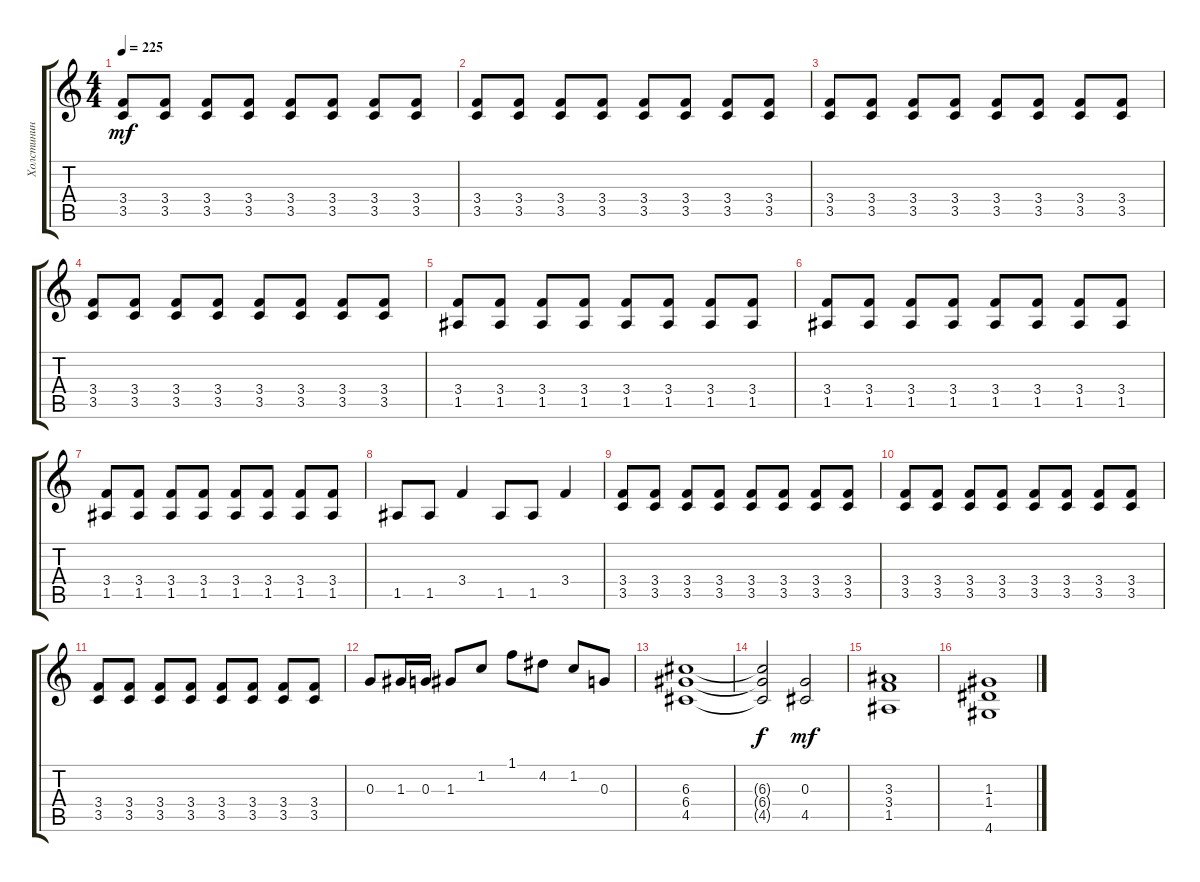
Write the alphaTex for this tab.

\track ("Холстинин" "Холстинин") {instrument distortionguitar}
\staff {score tabs}
\tuning (E4 B3 G3 D3 A2 E2) {hide}
\ts (4 4)
\tempo 225
\clef g2
\ks c
(3.4 3.5).8{dy mf} (3.4 3.5).8 (3.4 3.5).8 (3.4 3.5).8 (3.4 3.5).8 (3.4 3.5).8 (3.4 3.5).8 (3.4 3.5).8 |
(3.4 3.5).8 (3.4 3.5).8 (3.4 3.5).8 (3.4 3.5).8 (3.4 3.5).8 (3.4 3.5).8 (3.4 3.5).8 (3.4 3.5).8 |
(3.4 3.5).8 (3.4 3.5).8 (3.4 3.5).8 (3.4 3.5).8 (3.4 3.5).8 (3.4 3.5).8 (3.4 3.5).8 (3.4 3.5).8 |
(3.4 3.5).8 (3.4 3.5).8 (3.4 3.5).8 (3.4 3.5).8 (3.4 3.5).8 (3.4 3.5).8 (3.4 3.5).8 (3.4 3.5).8 |
(3.4 1.5).8 (3.4 1.5).8 (3.4 1.5).8 (3.4 1.5).8 (3.4 1.5).8 (3.4 1.5).8 (3.4 1.5).8 (3.4 1.5).8 |
(3.4 1.5).8 (3.4 1.5).8 (3.4 1.5).8 (3.4 1.5).8 (3.4 1.5).8 (3.4 1.5).8 (3.4 1.5).8 (3.4 1.5).8 |
(3.4 1.5).8 (3.4 1.5).8 (3.4 1.5).8 (3.4 1.5).8 (3.4 1.5).8 (3.4 1.5).8 (3.4 1.5).8 (3.4 1.5).8 |
1.5.8 1.5.8 3.4.4 1.5.8 1.5.8 3.4.4 |
(3.4 3.5).8 (3.4 3.5).8 (3.4 3.5).8 (3.4 3.5).8 (3.4 3.5).8 (3.4 3.5).8 (3.4 3.5).8 (3.4 3.5).8 |
(3.4 3.5).8 (3.4 3.5).8 (3.4 3.5).8 (3.4 3.5).8 (3.4 3.5).8 (3.4 3.5).8 (3.4 3.5).8 (3.4 3.5).8 |
(3.4 3.5).8 (3.4 3.5).8 (3.4 3.5).8 (3.4 3.5).8 (3.4 3.5).8 (3.4 3.5).8 (3.4 3.5).8 (3.4 3.5).8 |
0.3.8 1.3.16 0.3.16 1.3.8 1.2.8 1.1.8 4.2.8 1.2.8 0.3.8 |
(6.3 6.4 4.5).1 |
(6.3{t} 6.4{t} 4.5{t}).2{dy f} (0.3 4.5).2{dy mf} |
(3.3 3.4 1.5).1 |
(1.3 1.4 4.6).1
